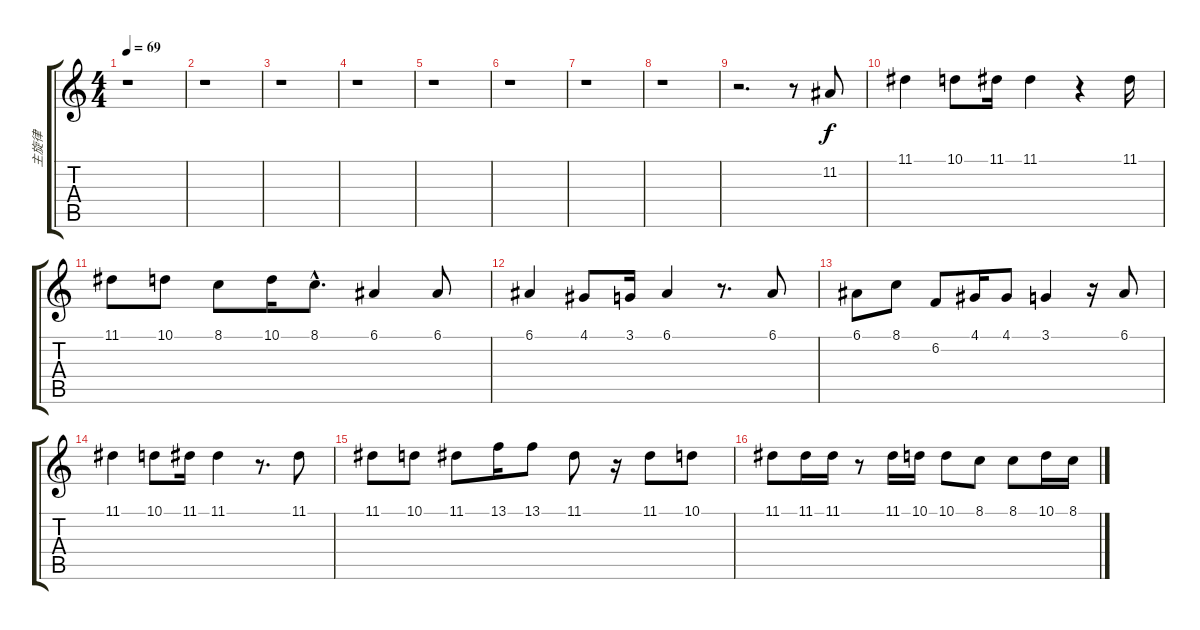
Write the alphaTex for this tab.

\track ("主旋律" "主旋律") {instrument recorder}
\staff {score tabs}
\tuning (E4 B3 G3 D3 A2 E2) {hide}
\ts (4 4)
\tempo 69
\clef g2
\ks c
r.1{dy f instrument recorder} |
r.1 |
r.1 |
r.1 |
r.1 |
r.1 |
r.1 |
r.1 |
r.2{d} r.8 11.2.8 |
11.1.4 10.1.8 11.1.16 11.1.4 r.4 11.1.16 |
11.1.8 10.1.8 8.1.8 10.1.16 8.1{hac}.8{d} 6.1.4 6.1.8 |
6.1.4 4.1.8 3.1.16 6.1.4 r.8{d} 6.1.8 |
6.1.8 8.1.8 6.2.8 4.1.16 4.1.8 3.1.4 r.16 6.1.8 |
11.1.4 10.1.8 11.1.16 11.1.4 r.8{d} 11.1.8 |
11.1.8 10.1.8 11.1.8 13.1.16 13.1.8 11.1.8 r.16 11.1.8 10.1.8 |
11.1.8 11.1.16 11.1.16 r.8 11.1.16 10.1.16 10.1.8 8.1.8 8.1.8 10.1.16 8.1.16
